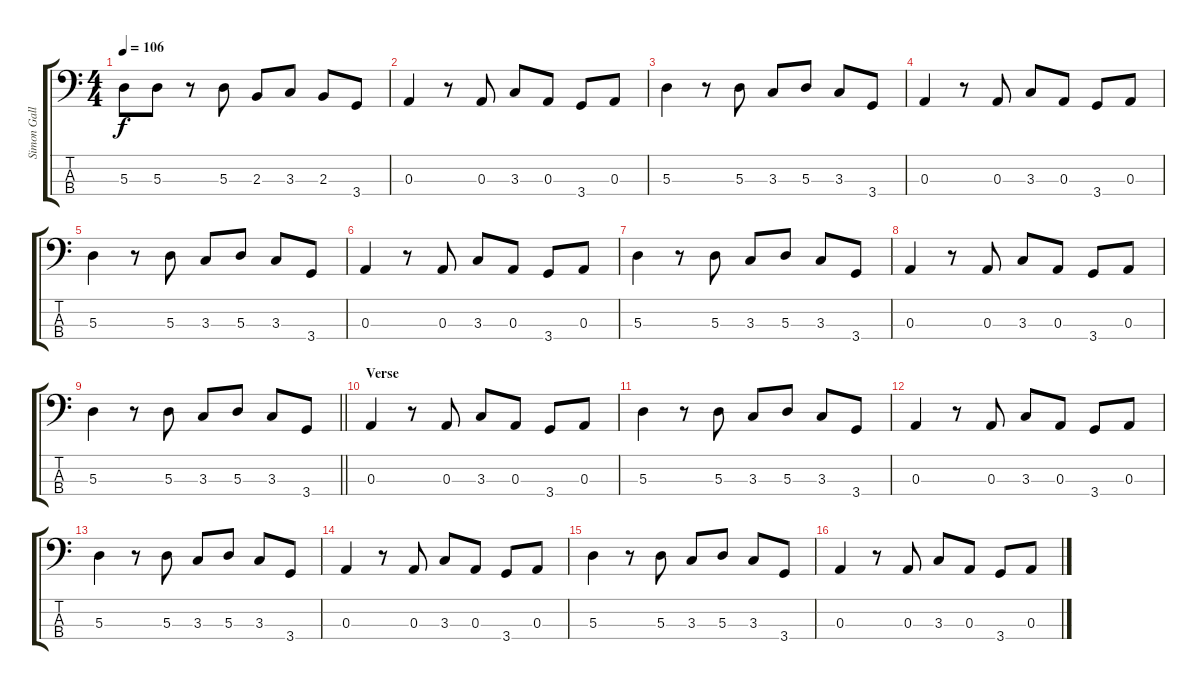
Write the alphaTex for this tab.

\track ("Simon Gallup" "Simon Gall") {instrument electricbasspick}
\staff {score tabs}
\tuning (G2 D2 A1 E1) {hide}
\ts (4 4)
\tempo 106
\clef f4
\ks c
5.3.8{dy f} 5.3.8 r.8 5.3.8 2.3.8 3.3.8 2.3.8 3.4.8 |
0.3.4 r.8 0.3.8 3.3.8 0.3.8 3.4.8 0.3.8 |
5.3.4 r.8 5.3.8 3.3.8 5.3.8 3.3.8 3.4.8 |
0.3.4 r.8 0.3.8 3.3.8 0.3.8 3.4.8 0.3.8 |
5.3.4 r.8 5.3.8 3.3.8 5.3.8 3.3.8 3.4.8 |
0.3.4 r.8 0.3.8 3.3.8 0.3.8 3.4.8 0.3.8 |
5.3.4 r.8 5.3.8 3.3.8 5.3.8 3.3.8 3.4.8 |
0.3.4 r.8 0.3.8 3.3.8 0.3.8 3.4.8 0.3.8 |
\barLineRight lightlight
5.3.4 r.8 5.3.8 3.3.8 5.3.8 3.3.8 3.4.8 |
\section ("" "Verse ")
0.3.4 r.8 0.3.8 3.3.8 0.3.8 3.4.8 0.3.8 |
5.3.4 r.8 5.3.8 3.3.8 5.3.8 3.3.8 3.4.8 |
0.3.4 r.8 0.3.8 3.3.8 0.3.8 3.4.8 0.3.8 |
5.3.4 r.8 5.3.8 3.3.8 5.3.8 3.3.8 3.4.8 |
0.3.4 r.8 0.3.8 3.3.8 0.3.8 3.4.8 0.3.8 |
5.3.4 r.8 5.3.8 3.3.8 5.3.8 3.3.8 3.4.8 |
0.3.4 r.8 0.3.8 3.3.8 0.3.8 3.4.8 0.3.8
